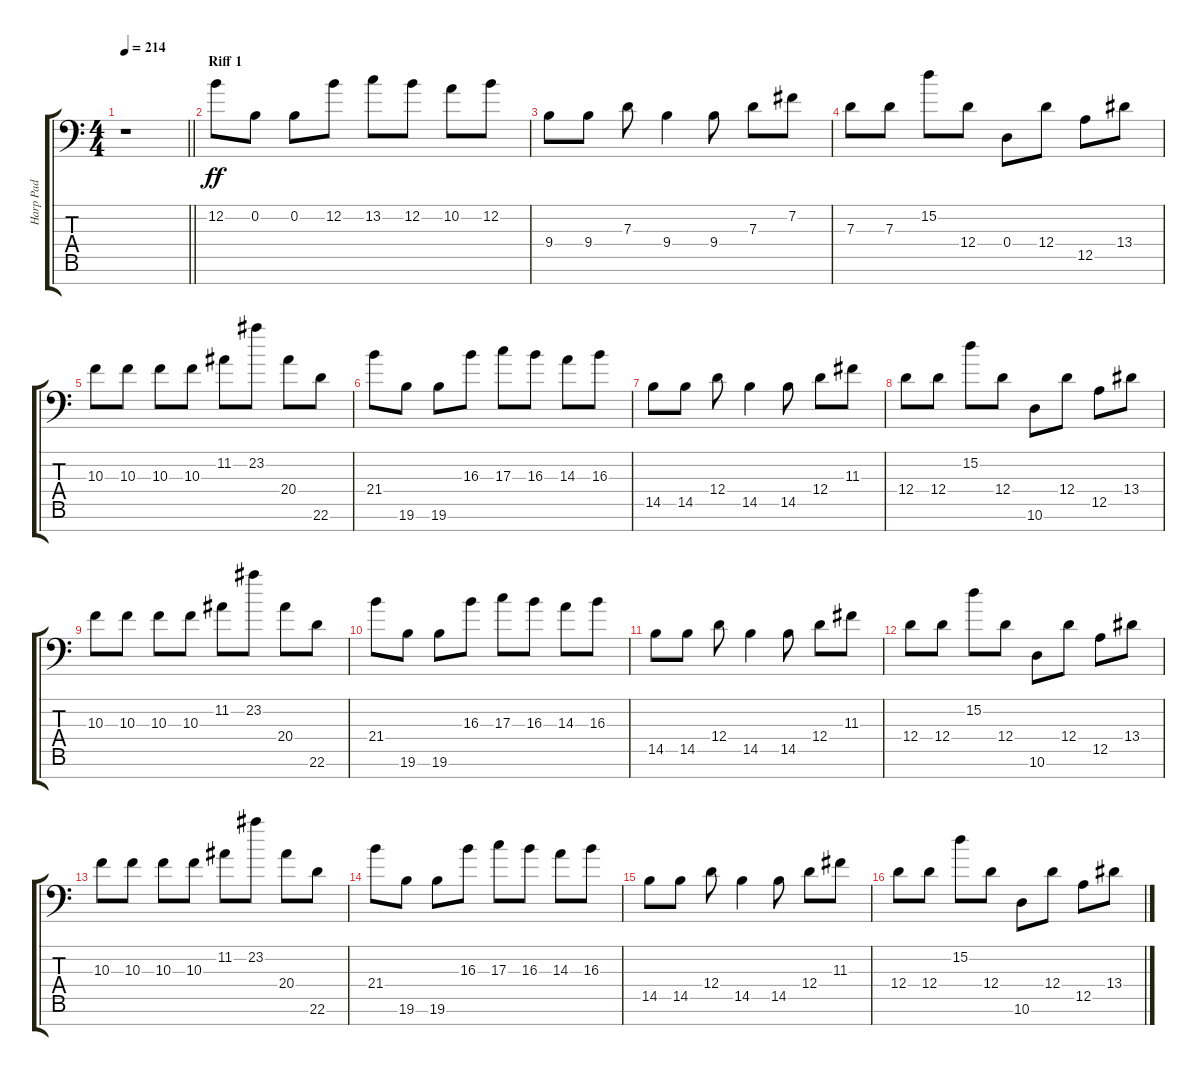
\track ("Harp Pad" "Harp Pad") {instrument pad5bowed}
\staff {score tabs}
\tuning (E6 B3 G3 D3 A2 E2 C-1) {hide}
\ts (4 4)
\tempo 214
\clef f4
\barLineRight lightlight
\ks c
r.1{dy ff} |
\section ("" "Riff 1")
12.2.8 0.2.8 0.2.8 12.2.8 13.2.8 12.2.8 10.2.8 12.2.8 |
9.4.8 9.4.8 7.3.8 9.4.4 9.4.8 7.3.8 7.2.8 |
7.3.8 7.3.8 15.2.8 12.4.8 0.4.8 12.4.8 12.5.8 13.4.8 |
10.3.8 10.3.8 10.3.8 10.3.8 11.2.8 23.2.8 20.4.8 22.6.8 |
21.4.8 19.6.8 19.6.8 16.3.8 17.3.8 16.3.8 14.3.8 16.3.8 |
14.5.8 14.5.8 12.4.8 14.5.4 14.5.8 12.4.8 11.3.8 |
12.4.8 12.4.8 15.2.8 12.4.8 10.6.8 12.4.8 12.5.8 13.4.8 |
10.3.8 10.3.8 10.3.8 10.3.8 11.2.8 23.2.8 20.4.8 22.6.8 |
21.4.8 19.6.8 19.6.8 16.3.8 17.3.8 16.3.8 14.3.8 16.3.8 |
14.5.8 14.5.8 12.4.8 14.5.4 14.5.8 12.4.8 11.3.8 |
12.4.8 12.4.8 15.2.8 12.4.8 10.6.8 12.4.8 12.5.8 13.4.8 |
10.3.8 10.3.8 10.3.8 10.3.8 11.2.8 23.2.8 20.4.8 22.6.8 |
21.4.8 19.6.8 19.6.8 16.3.8 17.3.8 16.3.8 14.3.8 16.3.8 |
14.5.8 14.5.8 12.4.8 14.5.4 14.5.8 12.4.8 11.3.8 |
12.4.8 12.4.8 15.2.8 12.4.8 10.6.8 12.4.8 12.5.8 13.4.8
